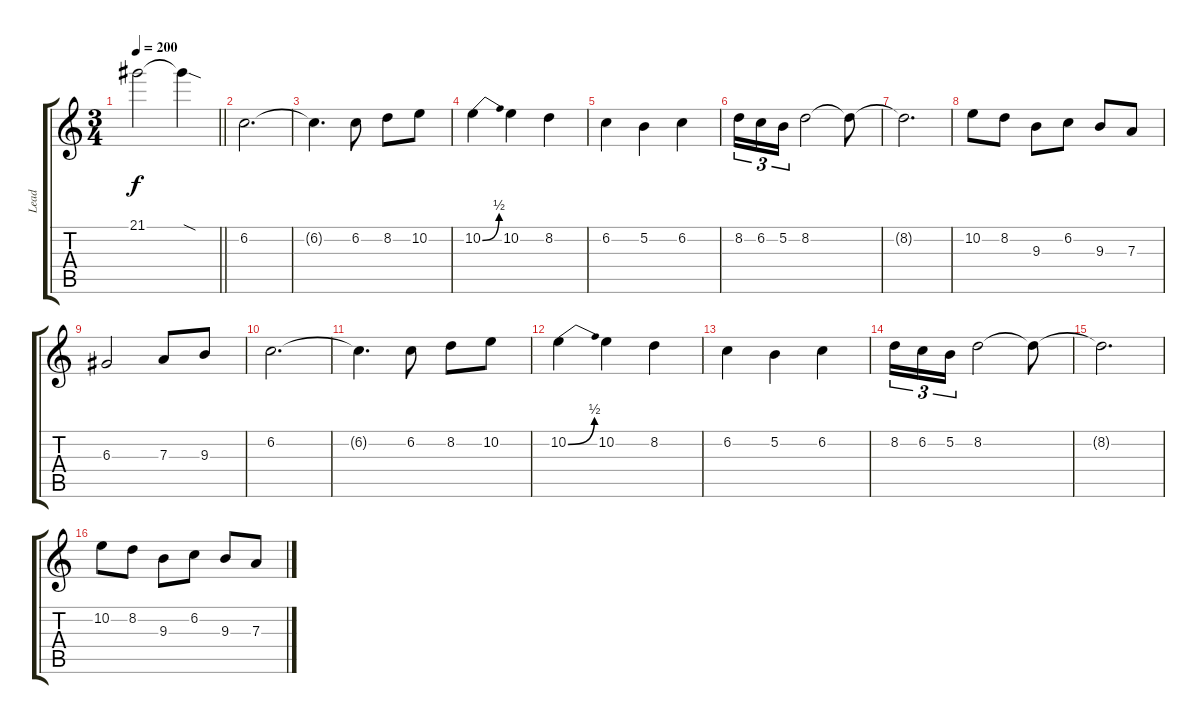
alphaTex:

\track ("Lead" "Lead") {instrument distortionguitar}
\staff {score tabs}
\tuning (B3 Gb3 D3 A2 E2 B1) {hide}
\ts (3 4)
\tempo 200
\clef g2
\barLineRight lightlight
\ks c
21.1{t}.2{dy f} 21.1{sod t}.4 |
6.2.2{d} |
6.2{t}.4{d} 6.2.8 8.2.8 10.2.8 |
10.2{be (bend 0 0 60 2)}.4 10.2.4 8.2.4 |
6.2.4 5.2.4 6.2.4 |
8.2.16{tu (3 2)} 6.2.16{tu (3 2)} 5.2.16{tu (3 2)} 8.2.2 8.2{t}.8 |
8.2{t}.2{d} |
10.2.8 8.2.8 9.3.8 6.2.8 9.3.8 7.3.8 |
6.3.2 7.3.8 9.3.8 |
6.2.2{d} |
6.2{t}.4{d} 6.2.8 8.2.8 10.2.8 |
10.2{be (bend 0 0 60 2)}.4 10.2.4 8.2.4 |
6.2.4 5.2.4 6.2.4 |
8.2.16{tu (3 2)} 6.2.16{tu (3 2)} 5.2.16{tu (3 2)} 8.2.2 8.2{t}.8 |
8.2{t}.2{d} |
10.2.8 8.2.8 9.3.8 6.2.8 9.3.8 7.3.8
